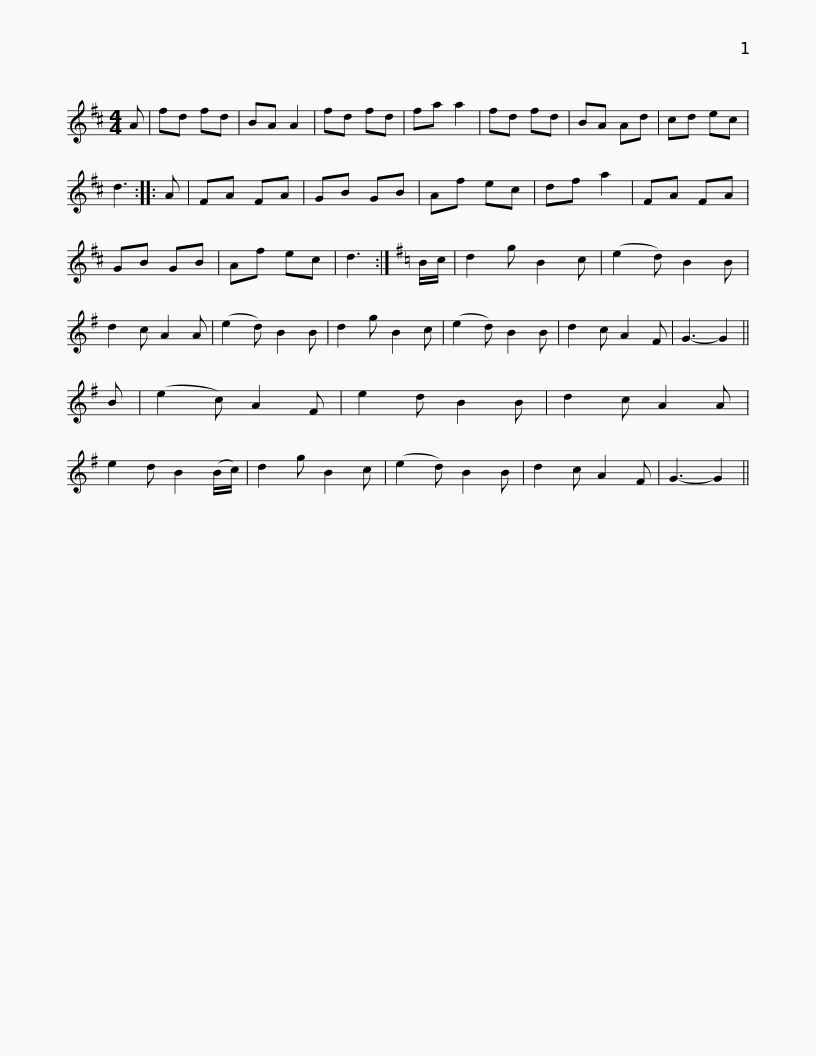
X:1
L:1/8
M:4/4
I:linebreak $
K:D
V:1 treble
V:1
 A | fd fd | BA A2 | fd fd | fa a2 | %5
 fd fd | BA Ad | cd ec | d3 :: A | %10
 FA FA | GB GB |$ Af ec | df a2 | FA FA | %15
 GB GB | Af ec | d3 :|[K:G] B/c/ | d2 g B2 c | %20
 (e2 d) B2 B | d2 c A2 A | (e2 d) B2 B |$ d2 g B2 c | (e2 d) B2 B | %25
 d2 c A2 F | G3- G2 || B | (e2 c) A2 F | e2 d B2 B | %30
 d2 c A2 A | e2 d B2 (B/c/) | d2 g B2 c | (e2 d) B2 B |$ d2 c A2 F | %35
 G3- G2 || %36
